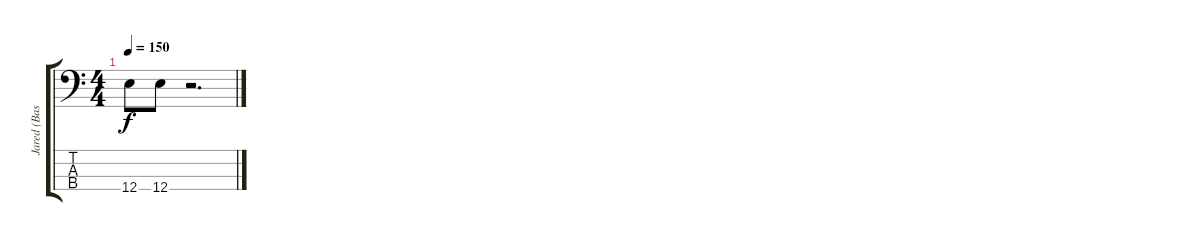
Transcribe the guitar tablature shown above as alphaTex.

\track ("Jared (Bass)" "Jared (Bas") {instrument electricbasspick}
\staff {score tabs}
\tuning (G2 D2 A1 E1) {hide}
\ts (4 4)
\tempo 150
\clef f4
\ks c
12.4.8{dy f} 12.4.8 r.2{d}
